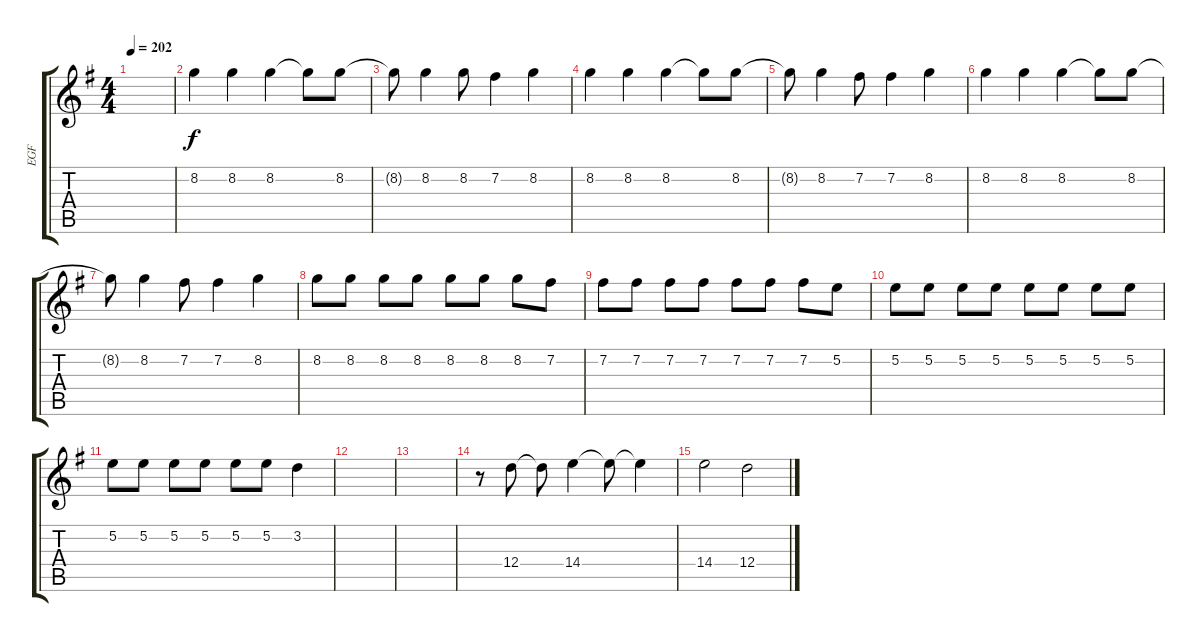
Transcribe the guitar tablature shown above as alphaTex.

\track ("EGF" "EGF") {instrument distortionguitar}
\staff {score tabs}
\tuning (E4 B3 G3 D3 A2 E2) {hide}
\ts (4 4)
\tempo 202
\clef g2
\ks g
|
8.2.4 8.2.4 8.2.4 8.2{t}.8 8.2.8 |
8.2{t}.8 8.2.4 8.2.8 7.2.4 8.2.4 |
8.2.4 8.2.4 8.2.4 8.2{t}.8 8.2.8 |
8.2{t}.8 8.2.4 7.2.8 7.2.4 8.2.4 |
8.2.4 8.2.4 8.2.4 8.2{t}.8 8.2.8 |
8.2{t}.8 8.2.4 7.2.8 7.2.4 8.2.4 |
8.2.8 8.2.8 8.2.8 8.2.8 8.2.8 8.2.8 8.2.8 7.2.8 |
7.2.8 7.2.8 7.2.8 7.2.8 7.2.8 7.2.8 7.2.8 5.2.8 |
5.2.8 5.2.8 5.2.8 5.2.8 5.2.8 5.2.8 5.2.8 5.2.8 |
5.2.8 5.2.8 5.2.8 5.2.8 5.2.8 5.2.8 3.2.4 |
|
|
r.8 12.4.8 12.4{t}.8 14.4.4 14.4{t}.8 14.4{t}.4 |
14.4.2 12.4.2
